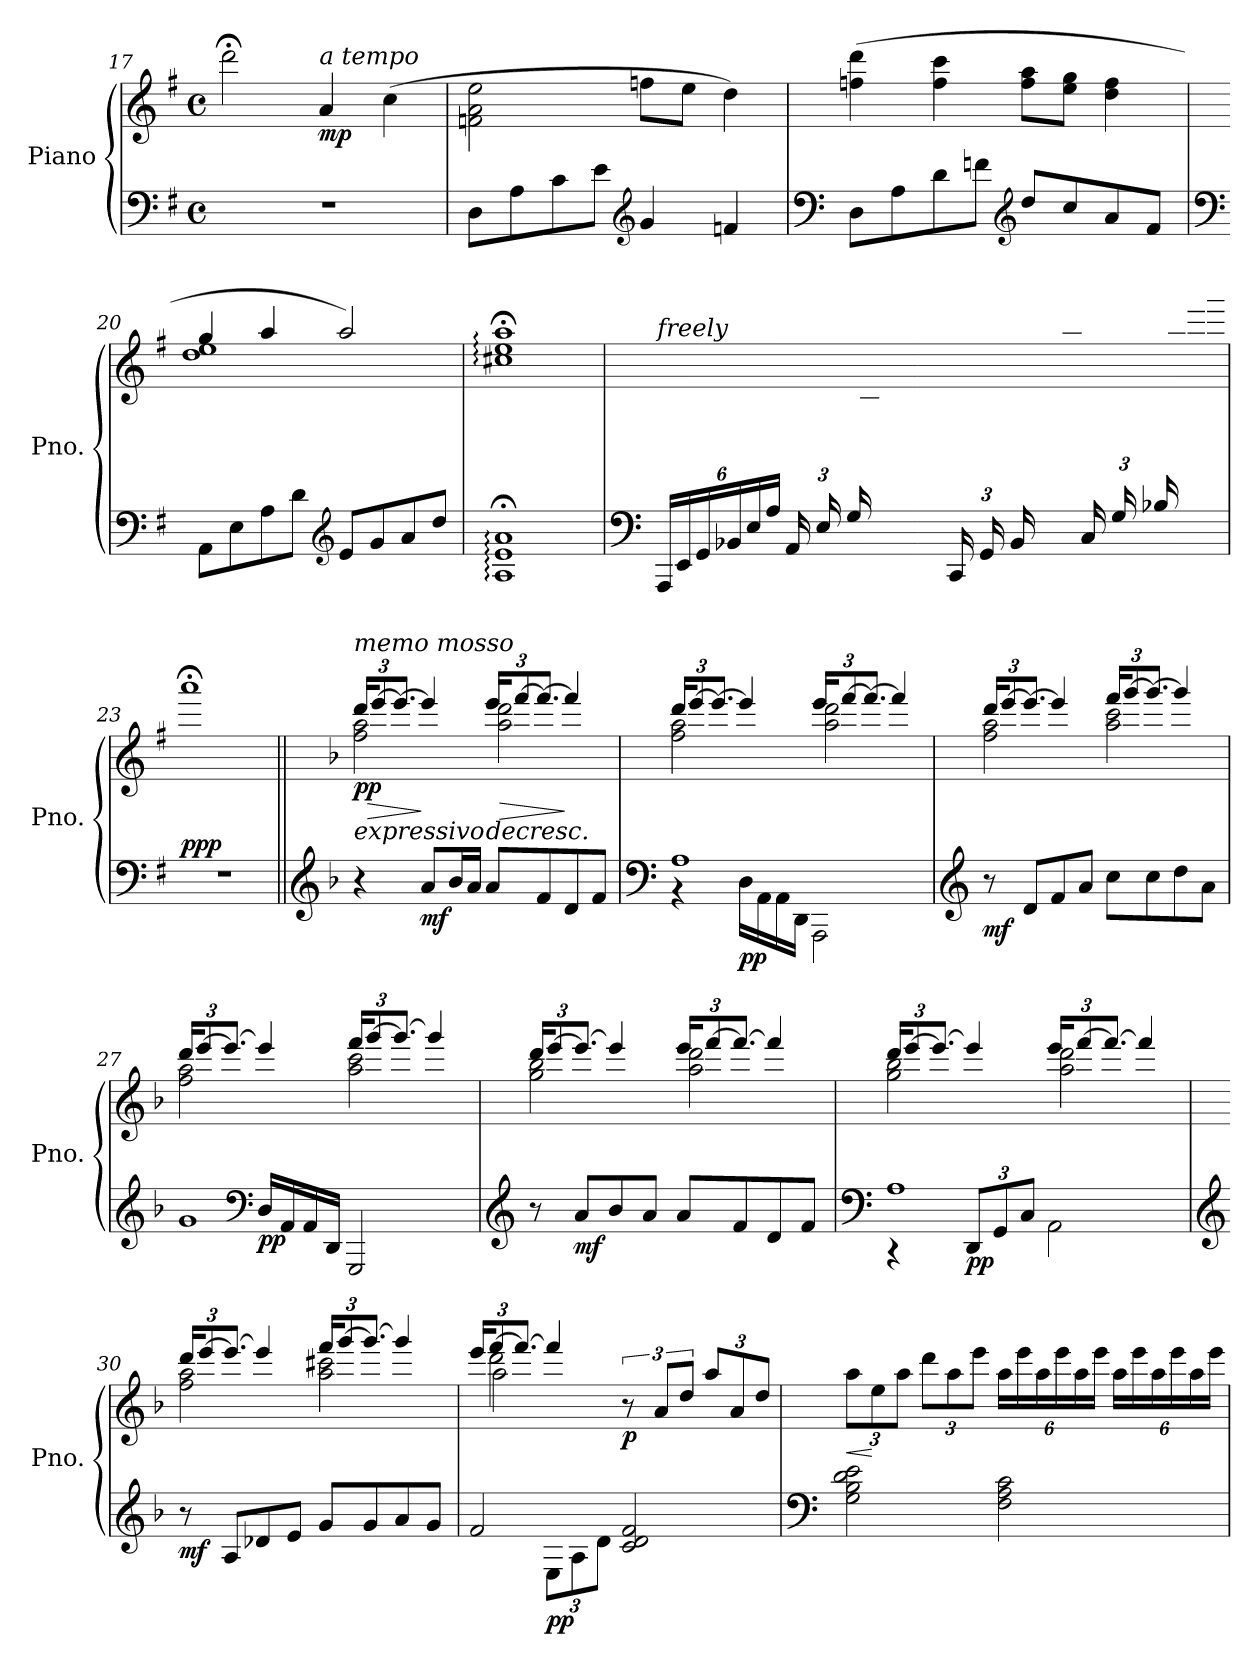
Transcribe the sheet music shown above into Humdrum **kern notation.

**kern	**kern	**dynam
*part1	*part1	*part1
*staff2	*staff1	*staff1/2
*I"Piano	*	*
*I'Pno.	*	*
*clefF4	*clefG2	*
*k[f#]	*k[f#]	*
*M4/4	*M4/4	*
*met(c)	*met(c)	*
=17	=17	=17
1r	2ddd;<\	.
!	!LO:TX:a:i:t=a tempo	!
!	!	!LO:DY:b
.	4a/	mp
.	(4cc\	.
=18	=18	=18
8D\L	2fn\ 2a\ 2ee\	.
8A\	.	.
8c\	.	.
8e\J	.	.
*clefG2	*	*
4g/	8ffn\L	.
.	8ee\J	.
4fn/	4dd\)	.
=19	=19	=19
*clefF4	*	*
8D\L	(4ffn\ 4ddd\	.
8A\	.	.
8d\	4ff\ 4ccc\	.
8fn\J	.	.
*clefG2	*	*
8dd/L	8ff\ 8aa\L	.
8cc/	8ee\ 8gg\J	.
8a/	4dd\ 4ff\	.
8f/J	.	.
!!LO:PB:g=z
=20	=20	=20
*clefF4	*	*
*	*^	*
8AA\L	4gg/	1dd 1ee	.
8E\	.	.	.
8A\	4aa/	.	.
8d\J	.	.	.
*clefG2	*	*	*
8e/L	2aa/)	.	.
8g/	.	.	.
8a/	.	.	.
8dd/J	.	.	.
*	*v	*v	*
=21	=21	=21
1A;<: 1e;<: 1a;<:	1cc#X;<: 1ee;<: 1aa;<:	.
=22	=22	=22
*clefF4	*	*
*Xbrackettup	*	*
*^	*	*
!	!	!LO:TX:a:i:t=freely	!
24AAA/LL	1ryy	4.ryy	.
24EE/	.	.	.
24GG/	.	.	.
24BB-X/	.	.	.
24E/	.	.	.
24A/JJ	.	.	.
24AA/LL	.	.	.
24E/	.	.	.
24G/	.	.	.
8ryy	.	24B-X\	.
.	.	24e\	.
.	.	24a\JJ	.
*	*	*clefG2	*
24CC/LL	.	8ryy	.
24GG/	.	.	.
24BB-/	.	.	.
8ryy	.	24b-X\	.
.	.	24ee\	.
.	.	24aa\JJ	.
24C/LL	.	8ryy	.
24G/	.	.	.
24B-/	.	.	.
8ryy	.	24bb-X\	.
.	.	24eee\	.
.	.	24ggg\JJ	.
*v	*v	*	*
=23	=23	=23
!	!	!LO:DY:a=2
1r	1aaa;<	ppp
!!LO:LB:g=z
=24||	=24||	=24||
*clefG2	*	*
*k[b-]	*k[b-]	*
*	*Xbrackettup	*
*	*^	*
!	!LO:TX:a:i:t=memo mosso	!	!
!LO:TX:a:i:t=expressivo	!	!	!
!	!	!	!LO:DY:b
4r	24ddd/KL	2ff\ 2aa\	pp
!	!	!	!LO:HP:b
.	[12eee/	.	>
.	12.eee/J_	.	.
!	!	!	!LO:DY:n=1:b=2
8a/L	4eee/]	.	] mf
16b-/L	.	.	.
16a/JJ	.	.	.
!	!	!	!LO:HP:b
8a/L	24eee/KL	2aa\ 2ddd\	>
!	!	!	!LO:HP:b
.	[12fff/	.	>
8f/	12.fff/J_	.	.
8d/	4fff/]	.	]
8f/J	.	.	.
*	*v	*v	*
.	.	]
=25	=25	=25
*clefF4	*	*
*^	*^	*
1A	4r	24ddd/KL	2ff\ 2aa\	.
.	.	[12eee/	.	.
.	.	12.eee/J_	.	.
!	!	!	!	!LO:DY:b=2
.	16D\LL	4eee/]	.	pp
.	16AA\	.	.	.
.	16AA\	.	.	.
.	16DD\JJ	.	.	.
.	2AAA\	24eee/KL	2aa\ 2ddd\	.
.	.	[12fff/	.	.
.	.	12.fff/J_	.	.
.	.	4fff/]	.	.
*v	*v	*	*	*
=26	=26	=26	=26
*clefG2	*	*	*
!	!	!	!LO:DY:b=2
8r	24ddd/KL	2ff\ 2aa\	mf
.	[12eee/	.	.
8d/L	12.eee/J_	.	.
8f/	4eee/]	.	.
8a/J	.	.	.
8cc\L	24fff/KL	2aa\ 2ccc\	.
.	[12ggg/	.	.
8cc\	12.ggg/J_	.	.
8dd\	4ggg/]	.	.
8a\J	.	.	.
!!LO:LB:g=z	!!
=27	=27	=27	=27
*^	*	*	*
1g	4ryy	24ddd/KL	2ff\ 2aa\	.
.	.	[12eee/	.	.
.	.	12.eee/J_	.	.
*clefF4	*	*	*	*
!	!	!	!	!LO:DY:b=2
.	16D/LL	4eee/]	.	pp
.	16AA/	.	.	.
.	16AA/	.	.	.
.	16DD/JJ	.	.	.
.	2GGG/	24fff/KL	2aa\ 2ccc\	.
.	.	[12ggg/	.	.
.	.	12.ggg/J_	.	.
.	.	4ggg/]	.	.
*v	*v	*	*	*
=28	=28	=28	=28
*clefG2	*	*	*
8r	24ddd/KL	2gg\ 2bb-\	.
.	[12eee/	.	.
!	!	!	!LO:DY:b=2
8a/L	12.eee/J_	.	mf
8b-/	4eee/]	.	.
8a/J	.	.	.
8a/L	24eee/KL	2aa\ 2ddd\	.
.	[12fff/	.	.
8f/	12.fff/J_	.	.
8d/	4fff/]	.	.
8f/J	.	.	.
=29	=29	=29	=29
*clefF4	*	*	*
*^	*	*	*
1A	4r	24ddd/KL	2gg\ 2bb-\	.
.	.	[12eee/	.	.
.	.	12.eee/J_	.	.
!	!	!	!	!LO:DY:b=2
.	12DD/L	4eee/]	.	pp
.	12GG/	.	.	.
.	12C/J	.	.	.
.	2AA\	24eee/KL	2aa\ 2ddd\	.
.	.	[12fff/	.	.
.	.	12.fff/J_	.	.
.	.	4fff/]	.	.
*v	*v	*	*	*
!!LO:LB:g=z	!!
=30	=30	=30	=30
*clefG2	*	*	*
!	!	!	!LO:DY:b=2
8r	24ddd/KL	2ff\ 2aa\	mf
.	[12eee/	.	.
8A/L	12.eee/J_	.	.
8d-X/	4eee/]	.	.
8e/J	.	.	.
8g/L	24fff/KL	2aa\ 2ccc#X\	.
.	[12ggg/	.	.
8g/	12.ggg/J_	.	.
8a/	4ggg/]	.	.
8g/J	.	.	.
=31	=31	=31	=31
*^	*	*^	*
2f/	4ryy	24eee/KL	24ryy	24ryy	.
.	.	[12fff/	2ddd\	2aa\	.
.	.	12.fff/J_	.	.	.
!	!	!	!	!	!LO:DY:b=2
.	12E\L	4fff/]	.	.	pp
.	12A\	.	.	.	.
.	12d\J	.	.	.	.
*	*	*brackettup	*	*	*
!	!	!	!	!	!LO:DY:b
2c/ 2d/ 2f/	2ryy	12r	.	.	p
.	.	.	24%11ryy	24%11ryy	.
.	.	12a/L	.	.	.
.	.	12dd/J	.	.	.
*	*	*Xbrackettup	*	*	*
.	.	12aa/L	.	.	.
.	.	12a/	.	.	.
.	.	12dd/J	.	.	.
*v	*v	*	*	*	*
*	*v	*v	*v	*
!!LO:LB:g=z
=32	=32	=32
*clefF4	*	*
!	!	!LO:HP:b
2G\ 2B-\ 2d\ 2e\	12aa\L	<
.	12ee\	[
.	12aa\J	.
.	12ddd\L	.
.	12aa\	.
.	12eee\J	.
2F\ 2A\ 2c\	24aa\LL	.
.	24eee\	.
.	24aa\	.
.	24eee\	.
.	24aa\	.
.	24eee\JJ	.
.	24aa\LL	.
.	24eee\	.
.	24aa\	.
.	24eee\	.
.	24aa\	.
.	24eee\JJ	.
=	=	=
*-	*-	*-
